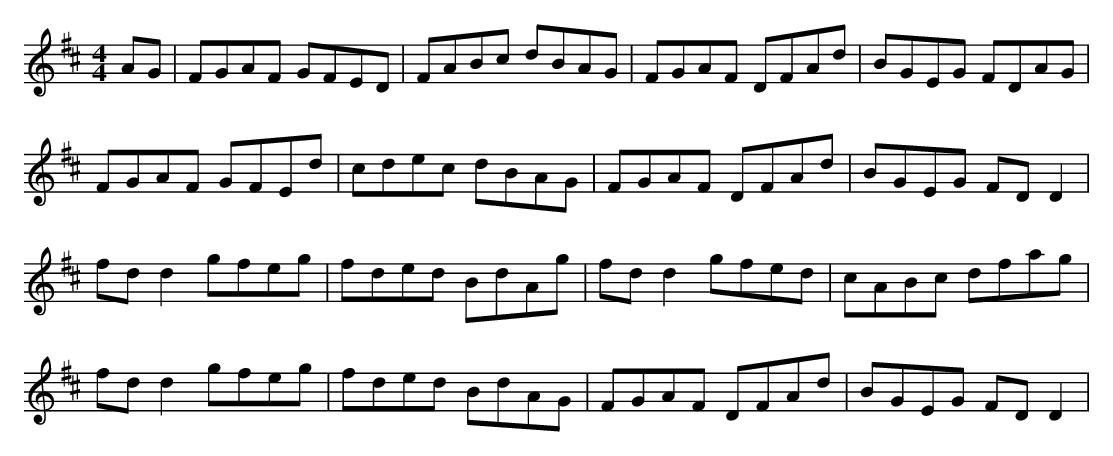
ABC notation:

X:1
M:4/4
K:D
AG|FGAF GFED|FABc dBAG|FGAF DFAd|BGEG FDAG|
FGAF GFEd|cdec dBAG|FGAF DFAd|BGEG FD D2|
fd d2 gfeg|fded BdAg|fd d2 gfed|cABc dfag|
fd d2 gfeg|fded BdAG|FGAF DFAd|BGEG FD D2|
